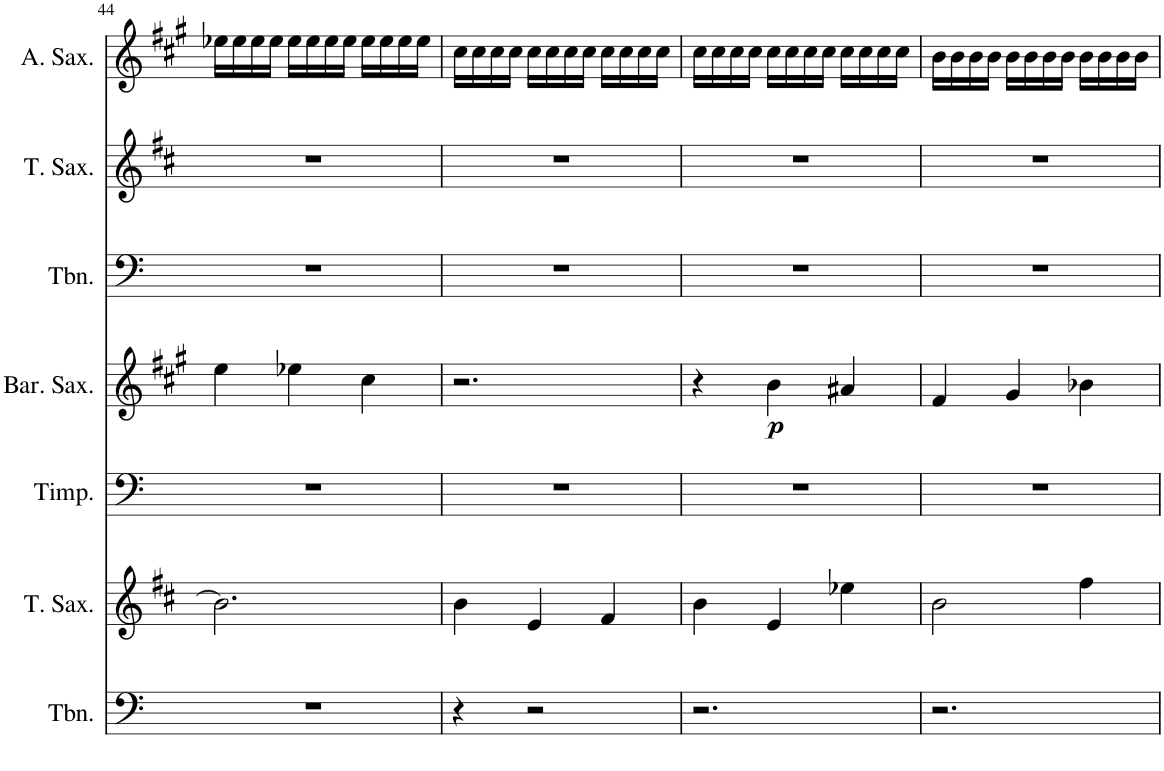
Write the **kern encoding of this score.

**kern	**kern	**kern	**kern	**dynam	**kern	**kern	**kern
*part7	*part6	*part5	*part4	*part4	*part3	*part2	*part1
*staff7	*staff6	*staff5	*staff4	*staff4	*staff3	*staff2	*staff1
*I"Trombone	*I"Tenor Saxophone	*I"Timpani	*I"Baritone Saxophone	*	*I"Trombone	*I"Tenor Saxophone	*I"Alto Saxophone
*I'Tbn.	*I'T. Sax.	*I'Timp.	*I'Bar. Sax.	*	*I'Tbn.	*I'T. Sax.	*I'A. Sax.
!!LO:PB:g=z
*clefF4	*clefG2	*clefF4	*clefG2	*	*clefF4	*clefG2	*clefG2
*	*Trd8c14	*	*Trd12c21	*	*	*Trd8c14	*Trd5c9
*k[]	*k[f#c#]	*k[]	*k[f#c#g#]	*	*k[]	*k[f#c#]	*k[f#c#g#]
*M3/4	*M3/4	*M3/4	*M3/4	*	*M3/4	*M3/4	*M3/4
=44	=44	=44	=44	=44	=44	=44	=44
2.r	2.b\]	2.r	4ee\	.	2.r	2.r	16ee-X\LL
.	.	.	.	.	.	.	16ee-\
.	.	.	.	.	.	.	16ee-\
.	.	.	.	.	.	.	16ee-\JJ
.	.	.	4ee-X\	.	.	.	16ee-\LL
.	.	.	.	.	.	.	16ee-\
.	.	.	.	.	.	.	16ee-\
.	.	.	.	.	.	.	16ee-\JJ
.	.	.	4cc#\	.	.	.	16ee-\LL
.	.	.	.	.	.	.	16ee-\
.	.	.	.	.	.	.	16ee-\
.	.	.	.	.	.	.	16ee-\JJ
=45	=45	=45	=45	=45	=45	=45	=45
4r	4b\	2.r	2.r	.	2.r	2.r	16cc#\LL
.	.	.	.	.	.	.	16cc#\
.	.	.	.	.	.	.	16cc#\
.	.	.	.	.	.	.	16cc#\JJ
2r	4e/	.	.	.	.	.	16cc#\LL
.	.	.	.	.	.	.	16cc#\
.	.	.	.	.	.	.	16cc#\
.	.	.	.	.	.	.	16cc#\JJ
.	4f#/	.	.	.	.	.	16cc#\LL
.	.	.	.	.	.	.	16cc#\
.	.	.	.	.	.	.	16cc#\
.	.	.	.	.	.	.	16cc#\JJ
=46	=46	=46	=46	=46	=46	=46	=46
2.r	4b\	2.r	4r	.	2.r	2.r	16cc#\LL
.	.	.	.	.	.	.	16cc#\
.	.	.	.	.	.	.	16cc#\
.	.	.	.	.	.	.	16cc#\JJ
!	!	!	!	!LO:DY:b	!	!	!
.	4e/	.	4b\	p	.	.	16cc#\LL
.	.	.	.	.	.	.	16cc#\
.	.	.	.	.	.	.	16cc#\
.	.	.	.	.	.	.	16cc#\JJ
.	4ee-X\	.	4a#X/	.	.	.	16cc#\LL
.	.	.	.	.	.	.	16cc#\
.	.	.	.	.	.	.	16cc#\
.	.	.	.	.	.	.	16cc#\JJ
=47	=47	=47	=47	=47	=47	=47	=47
2.r	2b\	2.r	4f#/	.	2.r	2.r	16b\LL
.	.	.	.	.	.	.	16b\
.	.	.	.	.	.	.	16b\
.	.	.	.	.	.	.	16b\JJ
.	.	.	4g#/	.	.	.	16b\LL
.	.	.	.	.	.	.	16b\
.	.	.	.	.	.	.	16b\
.	.	.	.	.	.	.	16b\JJ
.	4ff#\	.	4b-X\	.	.	.	16b\LL
.	.	.	.	.	.	.	16b\
.	.	.	.	.	.	.	16b\
.	.	.	.	.	.	.	16b\JJ
=	=	=	=	=	=	=	=
*-	*-	*-	*-	*-	*-	*-	*-
